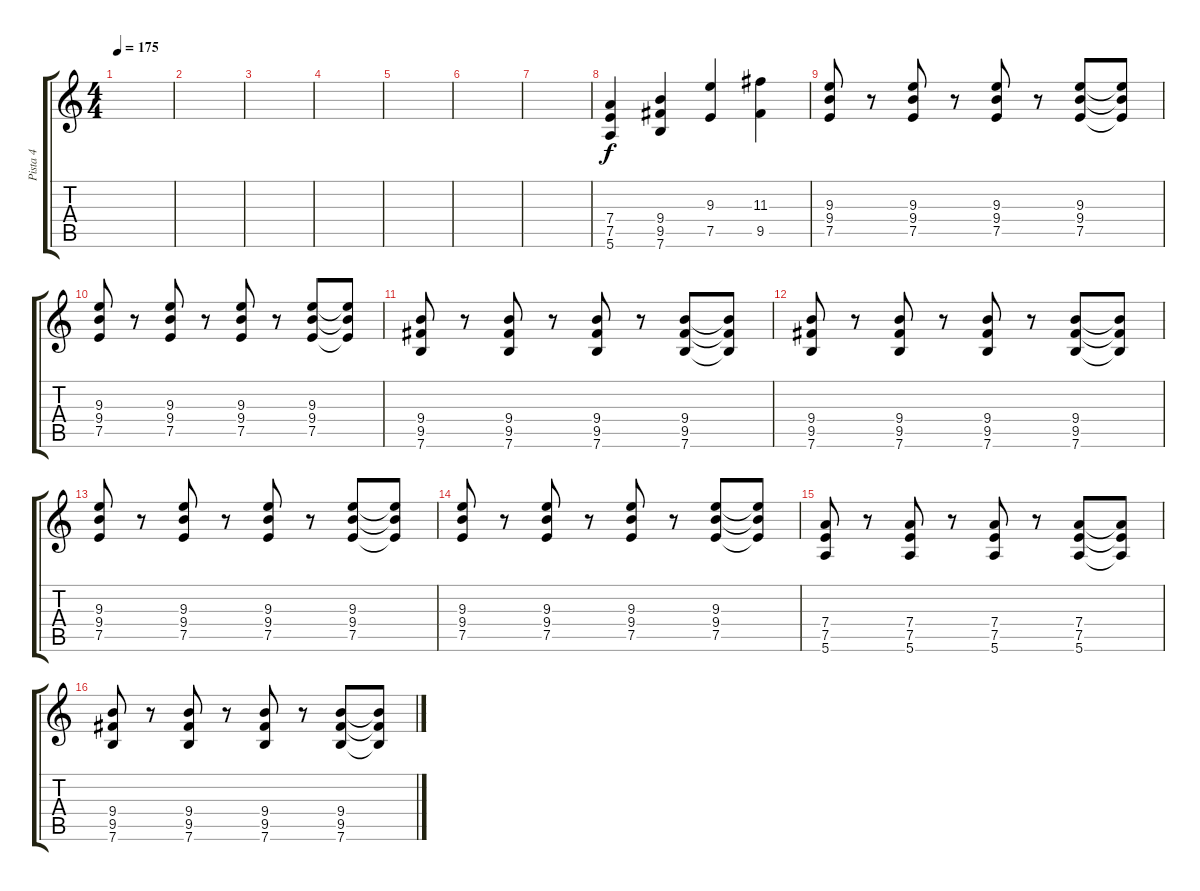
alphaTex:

\track ("Pista 4" "Pista 4") {instrument distortionguitar}
\staff {score tabs}
\tuning (E4 B3 G3 D3 A2 E2) {hide}
\ts (4 4)
\tempo 175
\clef g2
\ks c
|
|
|
|
|
|
|
(7.4 7.5 5.6).4 (9.4 9.5 7.6).4 (9.3 7.5).4 (11.3 9.5).4 |
(9.3 9.4 7.5).8 r.8 (9.3 9.4 7.5).8 r.8 (9.3 9.4 7.5).8 r.8 (9.3 9.4 7.5).8 (9.3{t} 9.4{t} 7.5{t}).8 |
(9.3 9.4 7.5).8 r.8 (9.3 9.4 7.5).8 r.8 (9.3 9.4 7.5).8 r.8 (9.3 9.4 7.5).8 (9.3{t} 9.4{t} 7.5{t}).8 |
(9.4 9.5 7.6).8 r.8 (9.4 9.5 7.6).8 r.8 (9.4 9.5 7.6).8 r.8 (9.4 9.5 7.6).8 (9.4{t} 9.5{t} 7.6{t}).8 |
(9.4 9.5 7.6).8 r.8 (9.4 9.5 7.6).8 r.8 (9.4 9.5 7.6).8 r.8 (9.4 9.5 7.6).8 (9.4{t} 9.5{t} 7.6{t}).8 |
(9.3 9.4 7.5).8 r.8 (9.3 9.4 7.5).8 r.8 (9.3 9.4 7.5).8 r.8 (9.3 9.4 7.5).8 (9.3{t} 9.4{t} 7.5{t}).8 |
(9.3 9.4 7.5).8 r.8 (9.3 9.4 7.5).8 r.8 (9.3 9.4 7.5).8 r.8 (9.3 9.4 7.5).8 (9.3{t} 9.4{t} 7.5{t}).8 |
(7.4 7.5 5.6).8 r.8 (7.4 7.5 5.6).8 r.8 (7.4 7.5 5.6).8 r.8 (7.4 7.5 5.6).8 (7.4{t} 7.5{t} 5.6{t}).8 |
(9.4 9.5 7.6).8 r.8 (9.4 9.5 7.6).8 r.8 (9.4 9.5 7.6).8 r.8 (9.4 9.5 7.6).8 (9.4{t} 9.5{t} 7.6{t}).8
